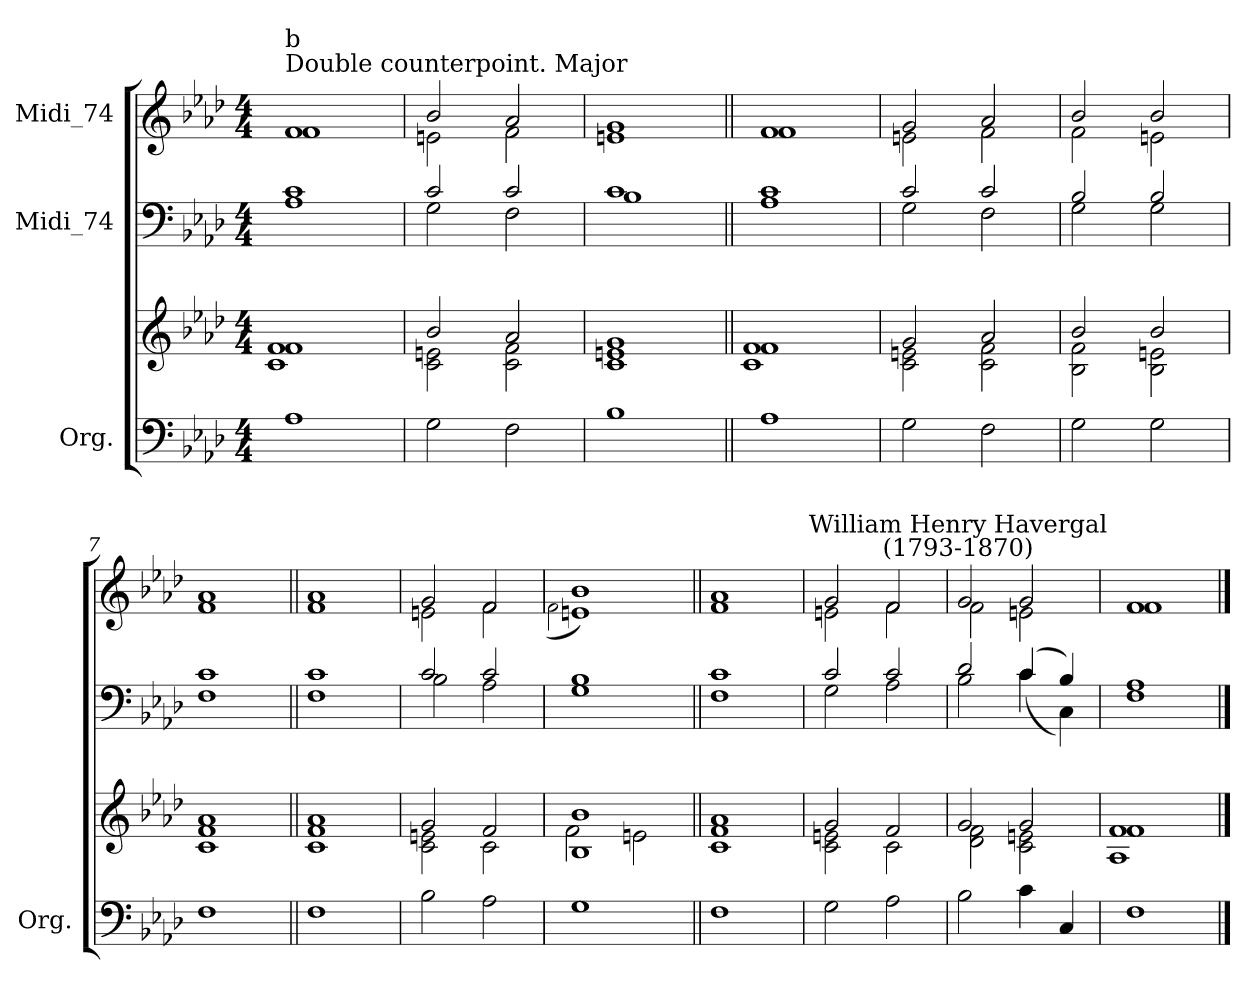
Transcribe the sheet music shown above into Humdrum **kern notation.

**kern	**kern	**kern	**kern
*part3	*part3	*part2	*part1
*staff4	*staff3	*staff2	*staff1
*I"Org.	*	*I"Midi_74	*I"Midi_74
*I'Org.	*	*	*
*clefF4	*clefG2	*clefF4	*clefG2
*k[b-e-a-d-]	*k[b-e-a-d-]	*k[b-e-a-d-]	*k[b-e-a-d-]
*A-:	*A-:	*A-:	*A-:
*M4/4	*M4/4	*M4/4	*M4/4
=1	=1	=1	=1
*	*^	*^	*^
!	!	!	!	!	!LO:TX:a:t=Double counterpoint. Major	!
!	!	!	!	!	!LO:TX:a:t=b	!
1A-	1f/	1c\ 1f\	1c/	1A-\	1f/	1f\
=2	=2	=2	=2	=2	=2	=2
2G	2b-/	2c\ 2en\	2c/	2G\	2b-/	2en\
2F	2a-/	2c\ 2f\	2c/	2F\	2a-/	2f\
=3	=3	=3	=3	=3	=3	=3
1B-	1g/	1c\ 1en\	1c/	1B-\	1g/	1en\
=4||	=4||	=4||	=4||	=4||	=4||	=4||
1A-	1f/	1c\ 1f\	1c/	1A-\	1f/	1f\
=5	=5	=5	=5	=5	=5	=5
2G	2g/	2c\ 2en\	2c/	2G\	2g/	2en\
2F	2a-/	2c\ 2f\	2c/	2F\	2a-/	2f\
=6	=6	=6	=6	=6	=6	=6
2G	2b-/	2B-\ 2f\	2B-/	2G\	2b-/	2f\
2G	2b-/	2B-\ 2en\	2B-/	2G\	2b-/	2en\
=7	=7	=7	=7	=7	=7	=7
1F	1a-/	1c\ 1f\	1c/	1F\	1a-/	1f\
=8||	=8||	=8||	=8||	=8||	=8||	=8||
1F	1a-/	1c\ 1f\	1c/	1F\	1a-/	1f\
=9	=9	=9	=9	=9	=9	=9
2B-	2g/	2c\ 2en\	2c/	2B-\	2g/	2en\
2A-	2f/	2c\	2c/	2A-\	2f/	2f\
=10	=10	=10	=10	=10	=10	=10
.	.	.	.	.	.	(<2qqf\
1G	1B-/ 1b-/	2f\	1B-/	1G\	1b-/	1en\)
.	.	2en\	.	.	.	.
=11||	=11||	=11||	=11||	=11||	=11||	=11||
1F	1a-/	1c\ 1f\	1c/	1F\	1a-/	1f\
=12	=12	=12	=12	=12	=12	=12
2G	2g/	2c\ 2en\	2c/	2G\	2g/	2en\
2A-	2f/	2c\	2c/	2A-\	2f/	2f\
=13	=13	=13	=13	=13	=13	=13
!	!	!	!	!	!LO:TX:a:cj:t=William Henry Havergal\n(1793-1870)	!
2B-	2g/	2d-\ 2f\	2d-/	2B-\	2g/	2f\
4c	2g/	2c\ 2en\	(>4c/	(<4c\	2g/	2en\
4C	.	.	4B-/)	4C\)	.	.
=14	=14	=14	=14	=14	=14	=14
1F	1f/	1A-\ 1f\	1A-/	1F\	1f/	1f\
*	*v	*v	*	*	*v	*v
*	*	*v	*v	*
==	==	==	==
*-	*-	*-	*-
